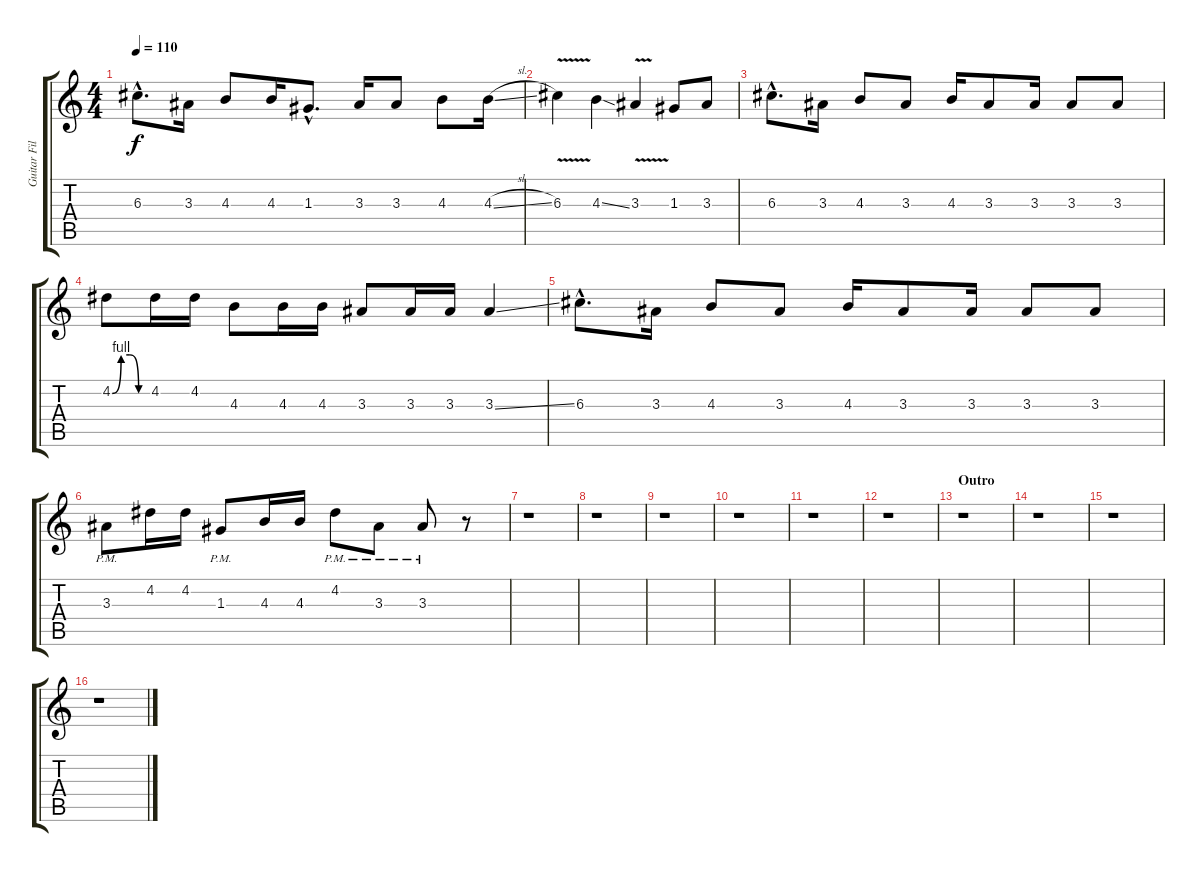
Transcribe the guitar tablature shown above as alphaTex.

\track ("Guitar Fill / Keyboard" "Guitar Fil") {instrument overdrivenguitar}
\staff {score tabs}
\tuning (E4 B3 G3 D3 A2 D2) {hide}
\ts (4 4)
\tempo 110
\clef g2
\ks c
6.3{hac}.8{d dy f} 3.3.16 4.3.8 4.3.16 1.3{hac}.8{d} 3.3.16 3.3.8 4.3.8 4.3{sl}.16 |
6.3{v}.4 4.3{ss}.4 3.3{v}.4 1.3.8 3.3.8 |
6.3{hac}.8{d} 3.3.16 4.3.8 3.3.8 4.3.16 3.3.8 3.3.16 3.3.8 3.3.8 |
4.2{be (custom 0 0 15 4 30 4 45 0 60 0)}.8 4.2.16 4.2.16 4.3.8 4.3.16 4.3.16 3.3.8 3.3.16 3.3.16 3.3{ss}.4 |
6.3{hac}.8{d} 3.3.16 4.3.8 3.3.8 4.3.16 3.3.8 3.3.16 3.3.8 3.3.8 |
3.3{pm}.8 4.2.16 4.2.16 1.3{pm}.8 4.3.16 4.3.16 4.2{pm}.8 3.3{pm}.8 3.3{pm}.8 r.8 |
r.1 |
r.1 |
r.1 |
r.1 |
r.1 |
r.1 |
\section ("" "Outro")
r.1 |
r.1 |
r.1 |
r.1
